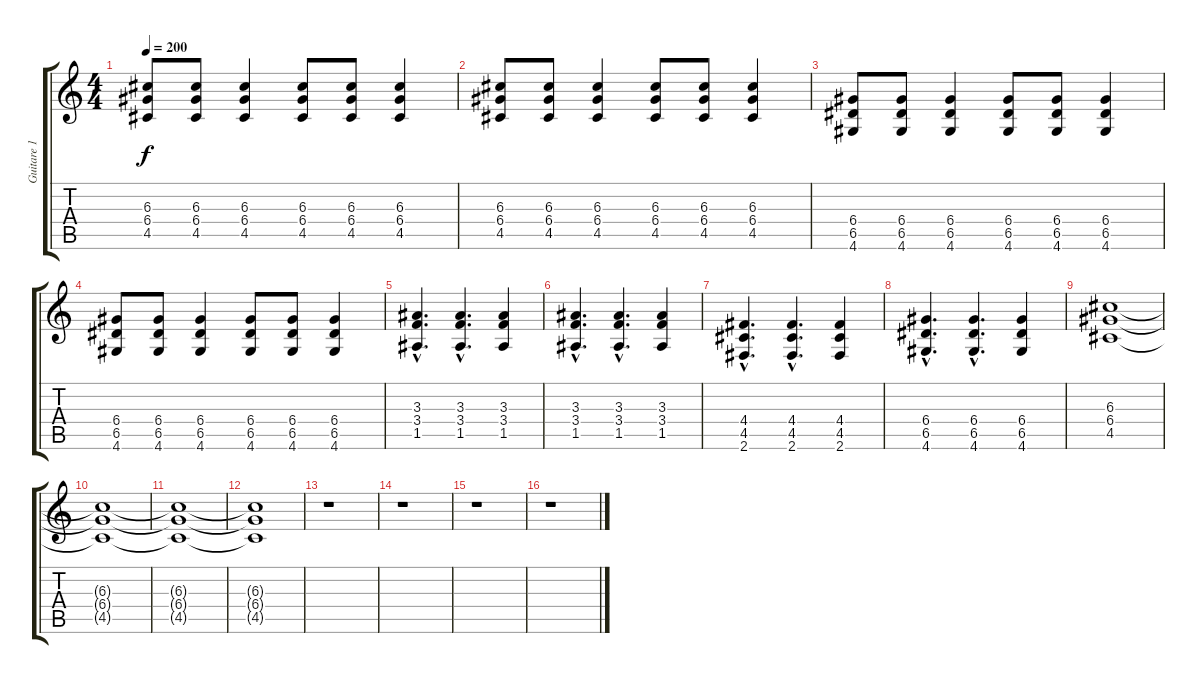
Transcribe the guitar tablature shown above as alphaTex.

\track ("Guitare 1" "Guitare 1") {instrument distortionguitar}
\staff {score tabs}
\tuning (E4 B3 G3 D3 A2 E2) {hide}
\ts (4 4)
\tempo 200
\clef g2
\ks c
(6.3 6.4 4.5).8{dy f} (6.3 6.4 4.5).8 (6.3 6.4 4.5).4 (6.3 6.4 4.5).8 (6.3 6.4 4.5).8 (6.3 6.4 4.5).4 |
(6.3 6.4 4.5).8 (6.3 6.4 4.5).8 (6.3 6.4 4.5).4 (6.3 6.4 4.5).8 (6.3 6.4 4.5).8 (6.3 6.4 4.5).4 |
(6.4 6.5 4.6).8 (6.4 6.5 4.6).8 (6.4 6.5 4.6).4 (6.4 6.5 4.6).8 (6.4 6.5 4.6).8 (6.4 6.5 4.6).4 |
(6.4 6.5 4.6).8 (6.4 6.5 4.6).8 (6.4 6.5 4.6).4 (6.4 6.5 4.6).8 (6.4 6.5 4.6).8 (6.4 6.5 4.6).4 |
(3.3{hac} 3.4{hac} 1.5{hac}).4{d} (3.3{hac} 3.4{hac} 1.5{hac}).4{d} (3.3 3.4 1.5).4 |
(3.3{hac} 3.4{hac} 1.5{hac}).4{d} (3.3{hac} 3.4{hac} 1.5{hac}).4{d} (3.3 3.4 1.5).4 |
(4.4{hac} 4.5{hac} 2.6{hac}).4{d} (4.4{hac} 4.5{hac} 2.6{hac}).4{d} (4.4 4.5 2.6).4 |
(6.4{hac} 6.5{hac} 4.6{hac}).4{d} (6.4{hac} 6.5{hac} 4.6{hac}).4{d} (6.4 6.5 4.6).4 |
(6.3 6.4 4.5).1{volume 0} |
(6.3{t} 6.4{t} 4.5{t}).1 |
(6.3{t} 6.4{t} 4.5{t}).1 |
(6.3{t} 6.4{t} 4.5{t}).1 |
r.1 |
r.1 |
r.1 |
r.1
